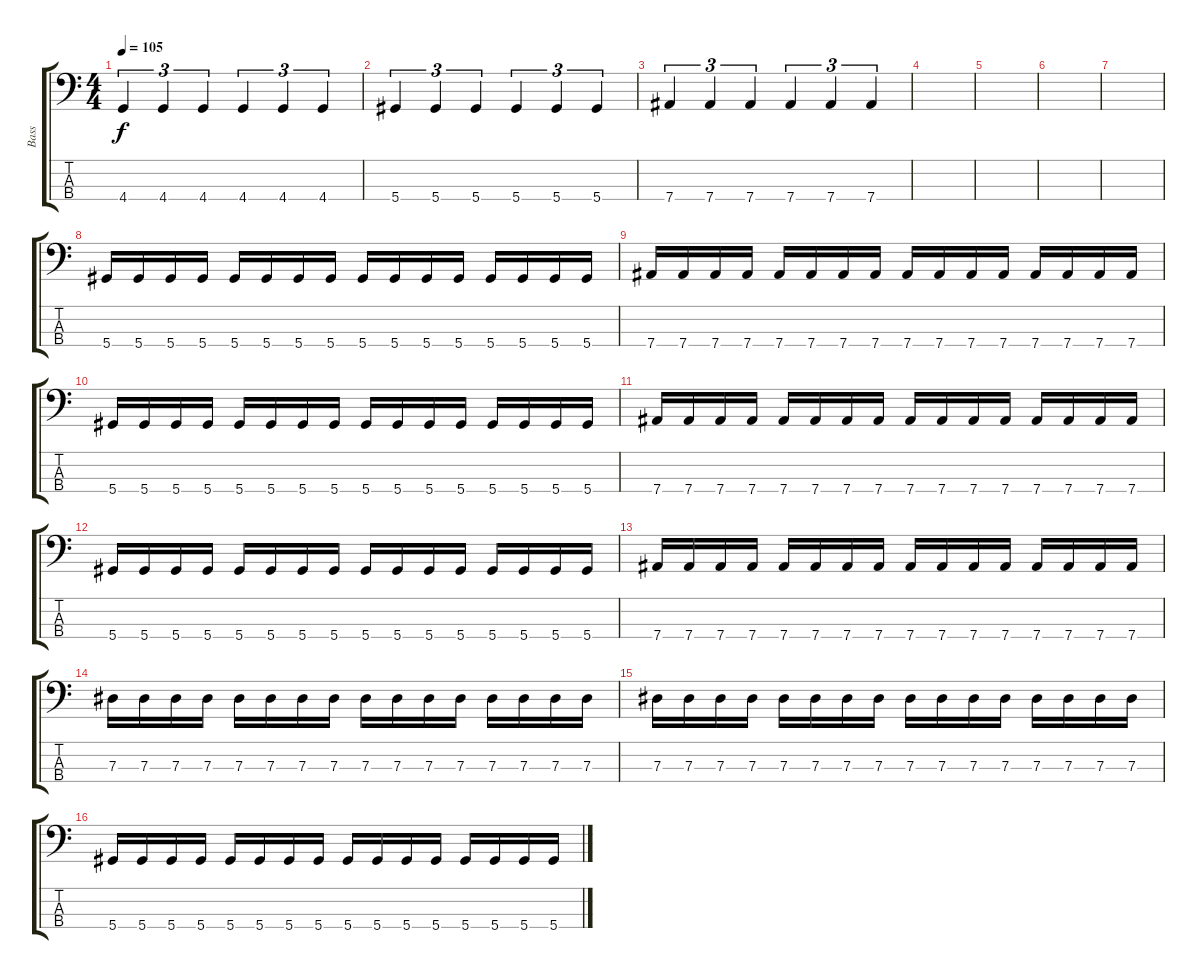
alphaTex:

\track ("Bass" "Bass") {solo instrument electricbassfinger}
\staff {score tabs}
\tuning (Gb2 Db2 Ab1 Eb1) {hide}
\ts (4 4)
\tempo 105
\clef f4
\ks c
4.4.4{tu (3 2) dy f} 4.4.4{tu (3 2)} 4.4.4{tu (3 2)} 4.4.4{tu (3 2)} 4.4.4{tu (3 2)} 4.4.4{tu (3 2)} |
5.4.4{tu (3 2)} 5.4.4{tu (3 2)} 5.4.4{tu (3 2)} 5.4.4{tu (3 2)} 5.4.4{tu (3 2)} 5.4.4{tu (3 2)} |
7.4.4{tu (3 2)} 7.4.4{tu (3 2)} 7.4.4{tu (3 2)} 7.4.4{tu (3 2)} 7.4.4{tu (3 2)} 7.4.4{tu (3 2)} |
|
|
|
|
5.4.16 5.4.16 5.4.16 5.4.16 5.4.16 5.4.16 5.4.16 5.4.16 5.4.16 5.4.16 5.4.16 5.4.16 5.4.16 5.4.16 5.4.16 5.4.16 |
7.4.16 7.4.16 7.4.16 7.4.16 7.4.16 7.4.16 7.4.16 7.4.16 7.4.16 7.4.16 7.4.16 7.4.16 7.4.16 7.4.16 7.4.16 7.4.16 |
5.4.16 5.4.16 5.4.16 5.4.16 5.4.16 5.4.16 5.4.16 5.4.16 5.4.16 5.4.16 5.4.16 5.4.16 5.4.16 5.4.16 5.4.16 5.4.16 |
7.4.16 7.4.16 7.4.16 7.4.16 7.4.16 7.4.16 7.4.16 7.4.16 7.4.16 7.4.16 7.4.16 7.4.16 7.4.16 7.4.16 7.4.16 7.4.16 |
5.4.16 5.4.16 5.4.16 5.4.16 5.4.16 5.4.16 5.4.16 5.4.16 5.4.16 5.4.16 5.4.16 5.4.16 5.4.16 5.4.16 5.4.16 5.4.16 |
7.4.16 7.4.16 7.4.16 7.4.16 7.4.16 7.4.16 7.4.16 7.4.16 7.4.16 7.4.16 7.4.16 7.4.16 7.4.16 7.4.16 7.4.16 7.4.16 |
7.3.16 7.3.16 7.3.16 7.3.16 7.3.16 7.3.16 7.3.16 7.3.16 7.3.16 7.3.16 7.3.16 7.3.16 7.3.16 7.3.16 7.3.16 7.3.16 |
7.3.16 7.3.16 7.3.16 7.3.16 7.3.16 7.3.16 7.3.16 7.3.16 7.3.16 7.3.16 7.3.16 7.3.16 7.3.16 7.3.16 7.3.16 7.3.16 |
5.4.16 5.4.16 5.4.16 5.4.16 5.4.16 5.4.16 5.4.16 5.4.16 5.4.16 5.4.16 5.4.16 5.4.16 5.4.16 5.4.16 5.4.16 5.4.16
